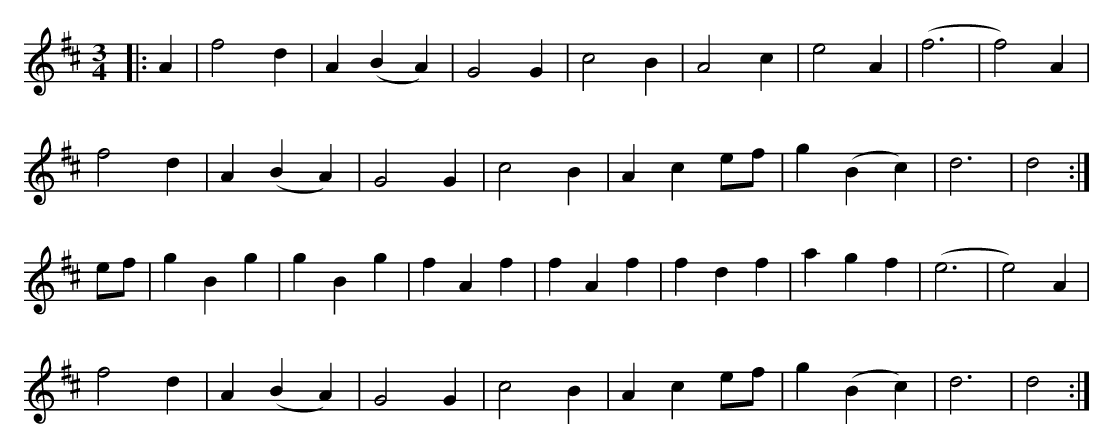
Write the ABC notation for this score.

X:1
M:3/4
K:D
|:A2|f4d2|A2(B2A2)|G4G2|c4B2|A4c2|e4A2|(f6|f4)A2|
f4d2|A2(B2A2)|G4G2|c4B2|A2c2ef|g2(B2c2)|d6|d4:|
ef|g2B2g2|g2B2g2|f2A2f2|f2A2f2|f2d2f2|a2g2f2|(e6|e4)A2|
f4d2|A2(B2A2)|G4G2|c4B2|A2c2ef|g2(B2c2)|d6|d4:|
